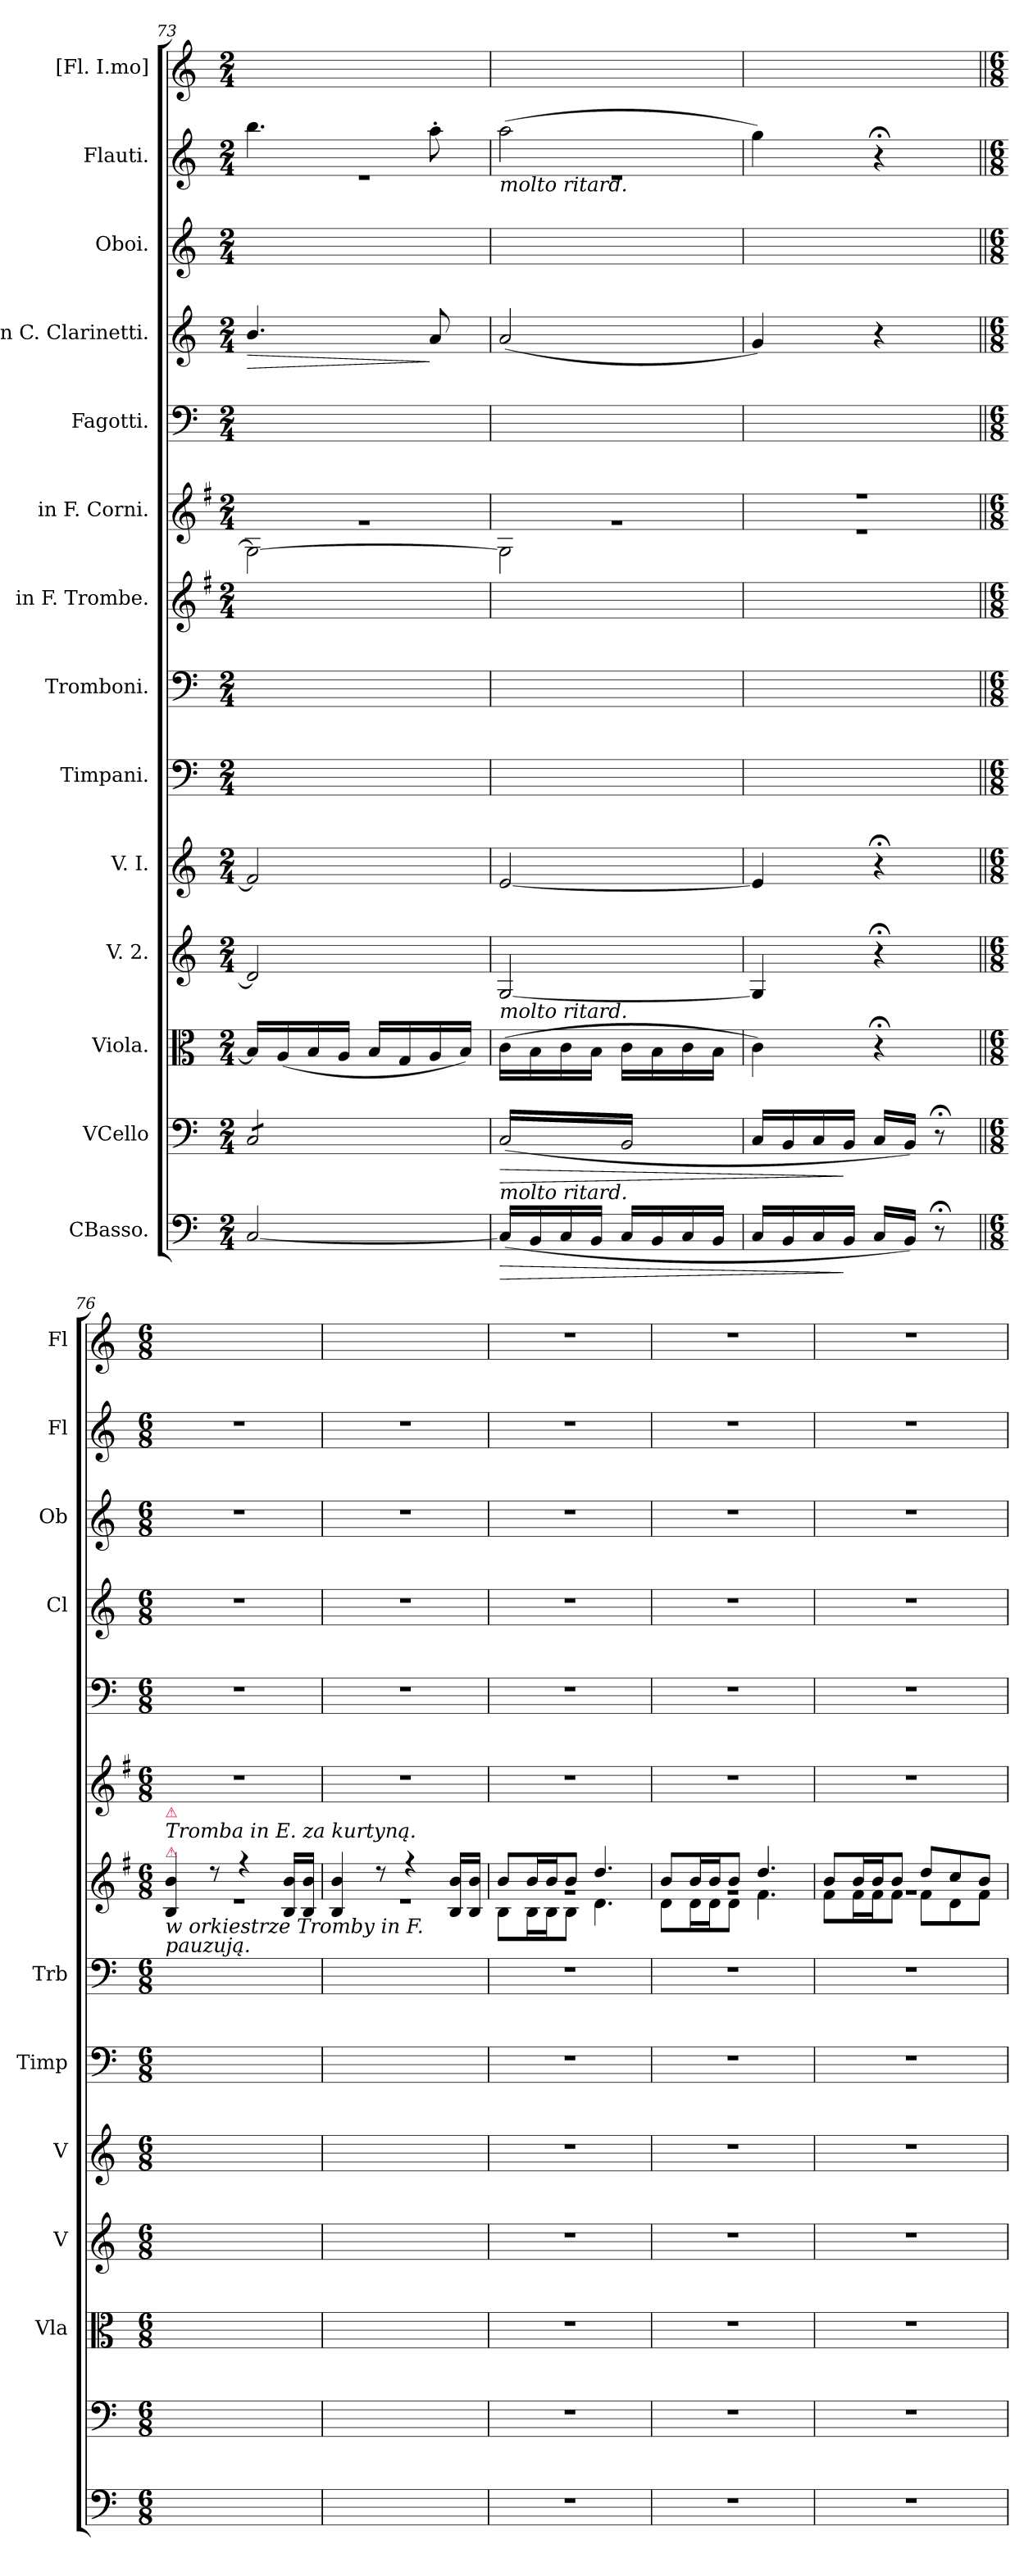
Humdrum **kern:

**kern	**dynam	**kern	**dynam	**kern	**kern	**kern	**kern	**kern	**kern	**kern	**kern	**kern	**dynam	**kern	**kern	**kern
*part14	*part14	*part13	*part13	*part12	*part11	*part10	*part9	*part8	*part7	*part6	*part5	*part4	*part4	*part3	*part2	*part1
*staff14	*staff14	*staff13	*staff13	*staff12	*staff11	*staff10	*staff9	*staff8	*staff7	*staff6	*staff5	*staff4	*staff4	*staff3	*staff2	*staff1
*I"CBasso.	*	*I"VCello	*	*I"Viola.	*I"V. 2.	*I"V. I.	*I"Timpani.	*I"Tromboni.	*I"in F. Trombe.	*I"in F. Corni.	*I"Fagotti.	*I"in C. Clarinetti.	*	*I"Oboi.	*I"Flauti.	*I"[Fl. I.mo]
*	*	*	*	*I'Vla	*I'V	*I'V	*I'Timp	*I'Trb	*	*	*	*I'Cl	*	*I'Ob	*I'Fl	*I'Fl
*clefF4	*	*clefF4	*	*clefC3	*clefG2	*clefG2	*clefF4	*clefF4	*clefG2	*clefG2	*clefF4	*clefG2	*	*clefG2	*clefG2	*clefG2
*	*	*	*	*	*	*	*	*	*ITrd-3c-5	*ITrd4c7	*	*	*	*	*	*
*k[]	*	*k[]	*	*k[]	*k[]	*k[]	*k[]	*k[]	*k[]	*k[]	*k[]	*k[]	*	*k[]	*k[]	*k[]
*C:	*	*C:	*	*C:	*C:	*C:	*C:	*C:	*C:	*C:	*C:	*C:	*	*C:	*C:	*C:
*M2/4	*	*M2/4	*	*M2/4	*M2/4	*M2/4	*M2/4	*M2/4	*M2/4	*M2/4	*M2/4	*M2/4	*	*M2/4	*M2/4	*M2/4
=73	=73	=73	=73	=73	=73	=73	=73	=73	=73	=73	=73	=73	=73	=73	=73	=73
*	*	*	*	*	*	*	*	*	*	*^	*	*	*	*	*	*
!	!	!	!	!	!	!	!	!	!	!	!	!	!	!LO:HP:b	!	!	!
*	*	*	*	*	*	*	*	*	*	*	*	*	*	*	*	*^	*
*	*	*tremolo	*	*	*	*	*	*	*	*	*	*	*	*	*	*	*	*
[2C/	.	8C/L	.	16B/LL]	2d/]	2f/]	2ryy	2ryy	2ryy	2C\_	2rg	2ryy	4.b/	>	2ryy	4.bb\	2re	2ryy
.	.	.	.	(<16A/	.	.	.	.	.	.	.	.	.	.	.	.	.	.
.	.	8C/	.	16B/	.	.	.	.	.	.	.	.	.	.	.	.	.	.
.	.	.	.	16A/JJ	.	.	.	.	.	.	.	.	.	.	.	.	.	.
.	.	8C/	.	16B/LL	.	.	.	.	.	.	.	.	.	.	.	.	.	.
.	.	.	.	16G/	.	.	.	.	.	.	.	.	.	.	.	.	.	.
.	.	8C/J	.	16A/	.	.	.	.	.	.	.	.	8a/	]	.	8aa'>\	.	.
.	.	.	.	16B/JJ)	.	.	.	.	.	.	.	.	.	.	.	.	.	.
=74	=74	=74	=74	=74	=74	=74	=74	=74	=74	=74	=74	=74	=74	=74	=74	=74	=74	=74
!	!	!	!	!	!	!	!	!	!	!	!	!	!	!	!	!LO:TX:b:i:t=molto ritard.	!	!
!	!	!	!	!LO:TX:a:i:t=molto ritard.	!	!	!	!	!	!	!	!	!	!	!	!	!	!
!LO:TX:a:i:t=molto ritard.	!	!	!	!	!	!	!	!	!	!	!	!	!	!	!	!	!	!
!	!LO:HP:b	!	!LO:HP:b	!	!	!	!	!	!	!	!	!	!	!	!	!	!	!
(<16C/LL]	>	(<16C/LL	>	(>16c\LL	[2G/	[2e/	2ryy	2ryy	2ryy	2C\]	2rg	2ryy	(<2a/	.	2ryy	(>2aa\	2re	2ryy
16BB/	.	16BB/	.	16B\	.	.	.	.	.	.	.	.	.	.	.	.	.	.
16C/	.	16C/	.	16c\	.	.	.	.	.	.	.	.	.	.	.	.	.	.
16BB/JJ	.	16BB/	.	16B\JJ	.	.	.	.	.	.	.	.	.	.	.	.	.	.
16C/LL	.	16C/	.	16c\LL	.	.	.	.	.	.	.	.	.	.	.	.	.	.
16BB/	.	16BB/	.	16B\	.	.	.	.	.	.	.	.	.	.	.	.	.	.
16C/	.	16C/	.	16c\	.	.	.	.	.	.	.	.	.	.	.	.	.	.
16BB/JJ	.	16BB/JJ	.	16B\JJ	.	.	.	.	.	.	.	.	.	.	.	.	.	.
*	*	*Xtremolo	*	*	*	*	*	*	*	*	*	*	*	*	*	*	*	*
*	*	*	*	*	*	*	*	*	*	*	*	*	*	*	*	*v	*v	*
=75	=75	=75	=75	=75	=75	=75	=75	=75	=75	=75	=75	=75	=75	=75	=75	=75	=75
16C/LL	.	16C/LL	.	4c\)	4G/]	4e/]	2ryy	2ryy	2ryy	2r	2re	2ryy	4g/)	.	2ryy	4gg\)	2ryy
16BB/	.	16BB/	.	.	.	.	.	.	.	.	.	.	.	.	.	.	.
16C/	.	16C/	.	.	.	.	.	.	.	.	.	.	.	.	.	.	.
16BB/JJ	]	16BB/JJ	]	.	.	.	.	.	.	.	.	.	.	.	.	.	.
16C/LL	.	16C/LL	.	4r;<	4r;<	4r;<	.	.	.	.	.	.	4r	.	.	4r;<	.
16BB/JJ)	.	16BB/JJ)	.	.	.	.	.	.	.	.	.	.	.	.	.	.	.
8r;<	.	8r;<	.	.	.	.	.	.	.	.	.	.	.	.	.	.	.
*	*	*	*	*	*	*	*	*	*	*v	*v	*	*	*	*	*	*
=76||	=76||	=76||	=76||	=76||	=76||	=76||	=76||	=76||	=76||	=76||	=76||	=76||	=76||	=76||	=76||	=76||
*M6/8	*	*M6/8	*	*M6/8	*M6/8	*M6/8	*M6/8	*M6/8	*M6/8	*M6/8	*M6/8	*M6/8	*	*M6/8	*M6/8	*M6/8
*	*	*	*	*	*	*	*	*	*^	*	*	*	*	*	*	*
!	!	!	!	!	!	!	!	!	!LO:TX:b:i:t=w orkiestrze Tromby in F.\npauzują.	!	!	!	!	!	!	!	!
!	!	!	!	!	!	!	!	!	!LO:TX:a:color=crimson:t=⚠	!	!	!	!	!	!	!	!
!	!	!	!	!	!	!	!	!	!LO:TX:a:i:t=Tromba in E. za kurtyną.	!	!	!	!	!	!	!	!
!	!	!	!	!	!	!	!	!	!LO:TX:a:color=crimson:t=⚠	!	!	!	!	!	!	!	!
2.ryy	.	2.ryy	.	2.ryy	2.ryy	2.ryy	2.ryy	2.ryy	4ei/ 4ee/	2.re	2.r	2.r	2.r	.	2.r	2.r	2.ryy
.	.	.	.	.	.	.	.	.	8r	.	.	.	.	.	.	.	.
.	.	.	.	.	.	.	.	.	4r	.	.	.	.	.	.	.	.
.	.	.	.	.	.	.	.	.	16ei/ 16ee/LL	.	.	.	.	.	.	.	.
.	.	.	.	.	.	.	.	.	16ei/ 16ee/JJ	.	.	.	.	.	.	.	.
=77	=77	=77	=77	=77	=77	=77	=77	=77	=77	=77	=77	=77	=77	=77	=77	=77	=77
2.ryy	.	2.ryy	.	2.ryy	2.ryy	2.ryy	2.ryy	2.ryy	4ei/ 4ee/	2.re	2.r	2.r	2.r	.	2.r	2.r	2.ryy
.	.	.	.	.	.	.	.	.	8r	.	.	.	.	.	.	.	.
.	.	.	.	.	.	.	.	.	4r	.	.	.	.	.	.	.	.
.	.	.	.	.	.	.	.	.	16ei/ 16ee/LL	.	.	.	.	.	.	.	.
.	.	.	.	.	.	.	.	.	16ei/ 16ee/JJ	.	.	.	.	.	.	.	.
=78	=78	=78	=78	=78	=78	=78	=78	=78	=78	=78	=78	=78	=78	=78	=78	=78	=78
*	*	*	*	*	*	*	*	*	*	*^	*	*	*	*	*	*	*
2.r	.	2.r	.	2.r	2.r	2.r	2.r	2.r	8ee/L	8ei\L	2.rg	2.r	2.r	2.r	.	2.r	2.r	2.r
.	.	.	.	.	.	.	.	.	16ee/L	16ei\L	.	.	.	.	.	.	.	.
.	.	.	.	.	.	.	.	.	16ee/J	16ei\J	.	.	.	.	.	.	.	.
.	.	.	.	.	.	.	.	.	8ee/J	8ei\J	.	.	.	.	.	.	.	.
.	.	.	.	.	.	.	.	.	4.gg/	4.gi\	.	.	.	.	.	.	.	.
=79	=79	=79	=79	=79	=79	=79	=79	=79	=79	=79	=79	=79	=79	=79	=79	=79	=79	=79
2.r	.	2.r	.	2.r	2.r	2.r	2.r	2.r	8ee/L	8gi\L	2.rg	2.r	2.r	2.r	.	2.r	2.r	2.r
.	.	.	.	.	.	.	.	.	16ee/L	16gi\L	.	.	.	.	.	.	.	.
.	.	.	.	.	.	.	.	.	16ee/J	16gi\J	.	.	.	.	.	.	.	.
.	.	.	.	.	.	.	.	.	8ee/J	8gi\J	.	.	.	.	.	.	.	.
.	.	.	.	.	.	.	.	.	4.gg/	4.bi\	.	.	.	.	.	.	.	.
=80	=80	=80	=80	=80	=80	=80	=80	=80	=80	=80	=80	=80	=80	=80	=80	=80	=80	=80
2.r	.	2.r	.	2.r	2.r	2.r	2.r	2.r	8ee/L	8bi\L	2.rg	2.r	2.r	2.r	.	2.r	2.r	2.r
.	.	.	.	.	.	.	.	.	16ee/L	16bi\L	.	.	.	.	.	.	.	.
.	.	.	.	.	.	.	.	.	16ee/J	16bi\J	.	.	.	.	.	.	.	.
.	.	.	.	.	.	.	.	.	8ee/J	8bi\J	.	.	.	.	.	.	.	.
.	.	.	.	.	.	.	.	.	8gg/L	8bi\L	.	.	.	.	.	.	.	.
.	.	.	.	.	.	.	.	.	8ff/	8gi\	.	.	.	.	.	.	.	.
.	.	.	.	.	.	.	.	.	8ee/J	8bi\J	.	.	.	.	.	.	.	.
*	*	*	*	*	*	*	*	*	*v	*v	*v	*	*	*	*	*	*	*
=	=	=	=	=	=	=	=	=	=	=	=	=	=	=	=	=
*-	*-	*-	*-	*-	*-	*-	*-	*-	*-	*-	*-	*-	*-	*-	*-	*-
